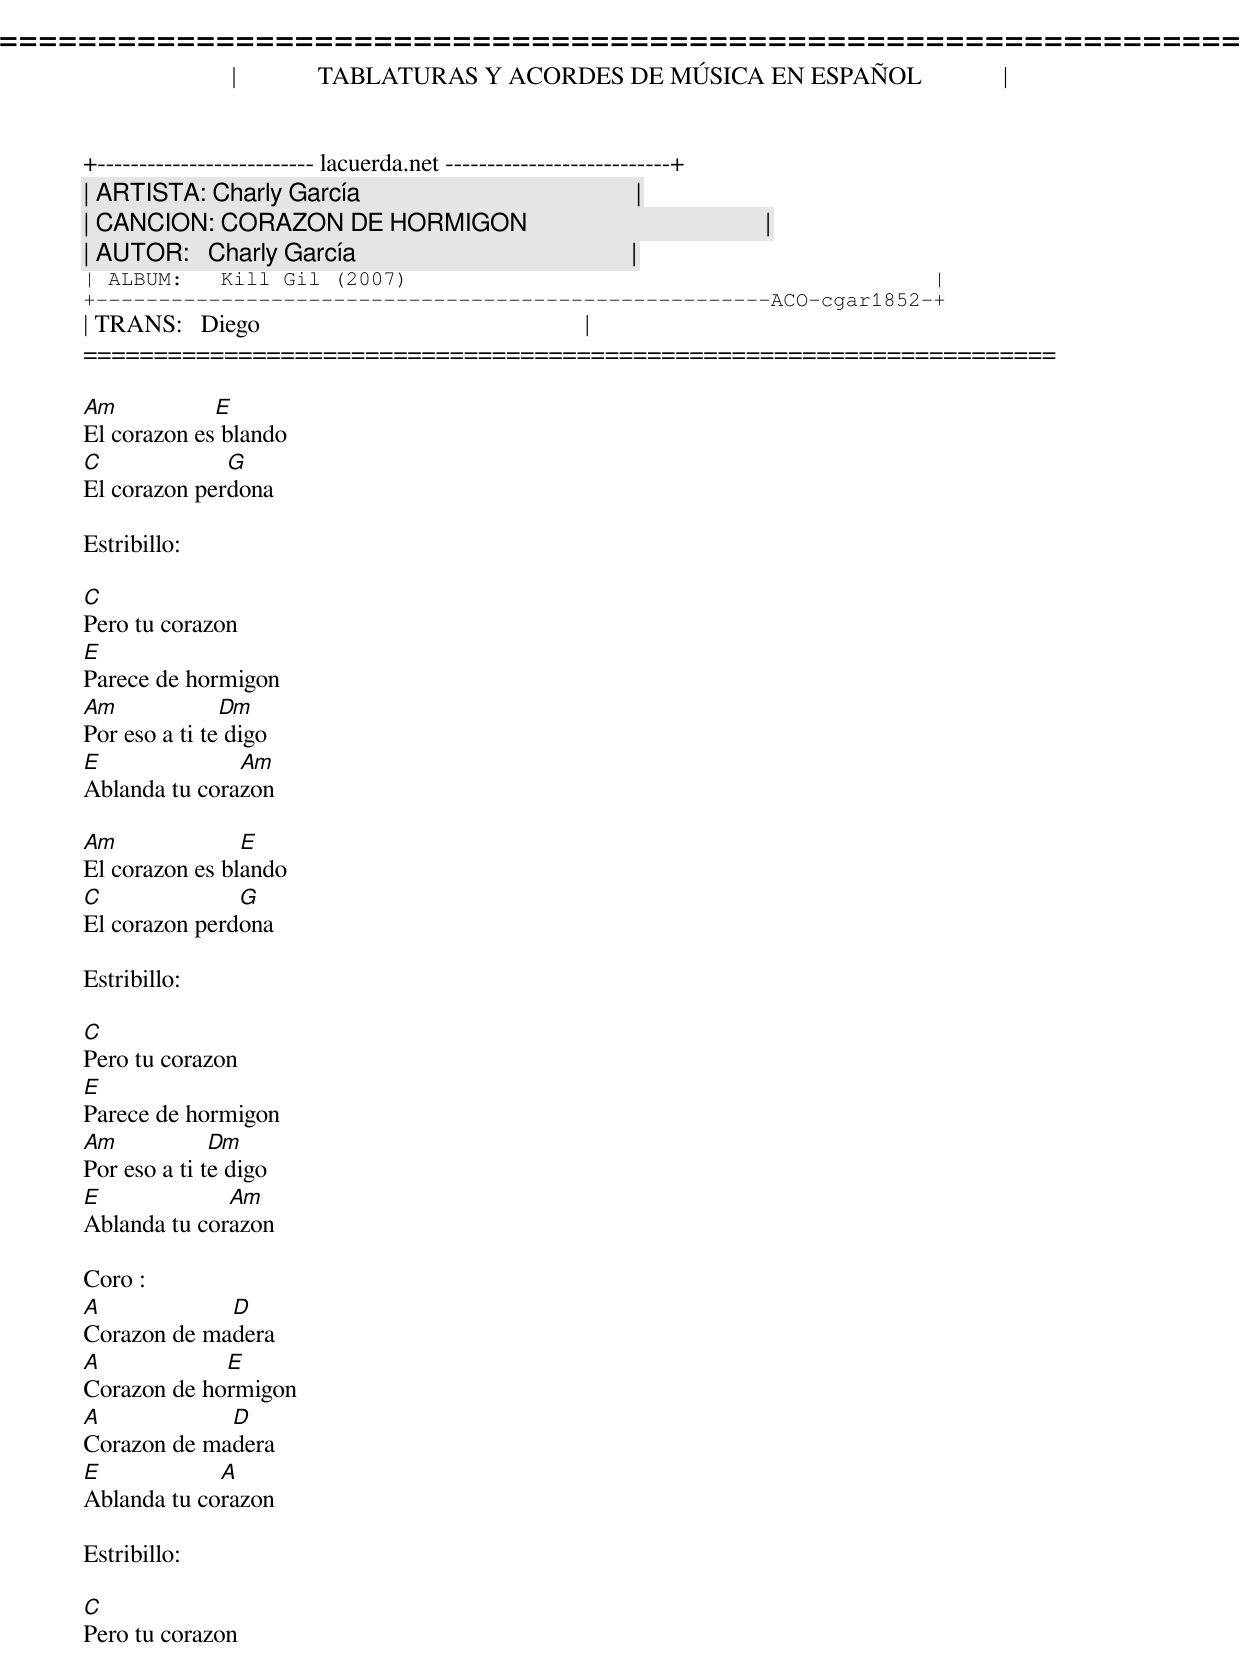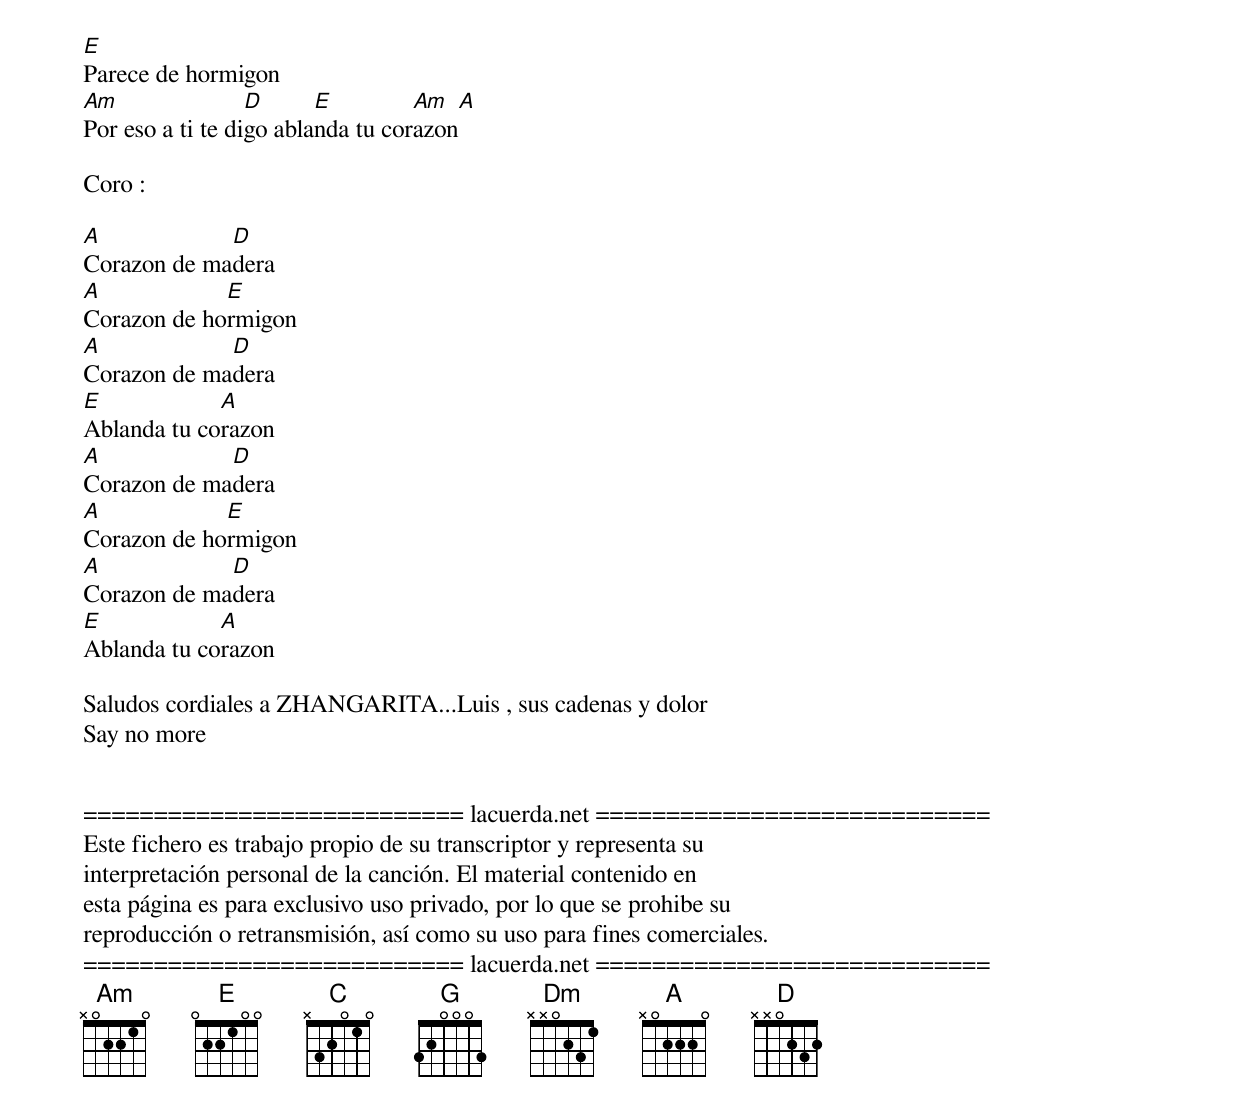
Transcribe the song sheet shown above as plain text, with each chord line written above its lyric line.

=====================================================================
|             TABLATURAS Y ACORDES DE MÚSICA EN ESPAÑOL             |
+-------------------------- lacuerda.net ---------------------------+
| ARTISTA: Charly García                                            |
| CANCION: CORAZON DE HORMIGON                                      |
| AUTOR:   Charly García                                            |
| ALBUM:   Kill Gil (2007)                                          |
+------------------------------------------------------ACO-cgar1852-+
| TRANS:   Diego                                                    |
=====================================================================

Am           E
El corazon es blando
C             G
El corazon perdona

Estribillo:

C
Pero tu corazon
E
Parece de hormigon
Am             Dm
Por eso a ti te digo
E              Am
Ablanda tu corazon

Am              E
El corazon es blando
C              G
El corazon perdona

Estribillo:

C
Pero tu corazon
E
Parece de hormigon
Am            Dm
Por eso a ti te digo
E             Am
Ablanda tu corazon

Coro :
A            D
Corazon de madera
A            E
Corazon de hormigon
A            D
Corazon de madera
E            A
Ablanda tu corazon

Estribillo:

C
Pero tu corazon
E
Parece de hormigon
Am                D      E         Am     A
Por eso a ti te digo ablanda tu corazon

Coro :

A            D
Corazon de madera
A            E
Corazon de hormigon
A            D
Corazon de madera
E            A
Ablanda tu corazon
A            D
Corazon de madera
A            E
Corazon de hormigon
A            D
Corazon de madera
E            A
Ablanda tu corazon

Saludos cordiales a ZHANGARITA...Luis , sus cadenas y dolor
Say no more


=========================== lacuerda.net ============================
Este fichero es trabajo propio de su transcriptor y representa su
interpretación personal de la canción. El material contenido en
esta página es para exclusivo uso privado, por lo que se prohibe su
reproducción o retransmisión, así como su uso para fines comerciales.
=========================== lacuerda.net ============================
